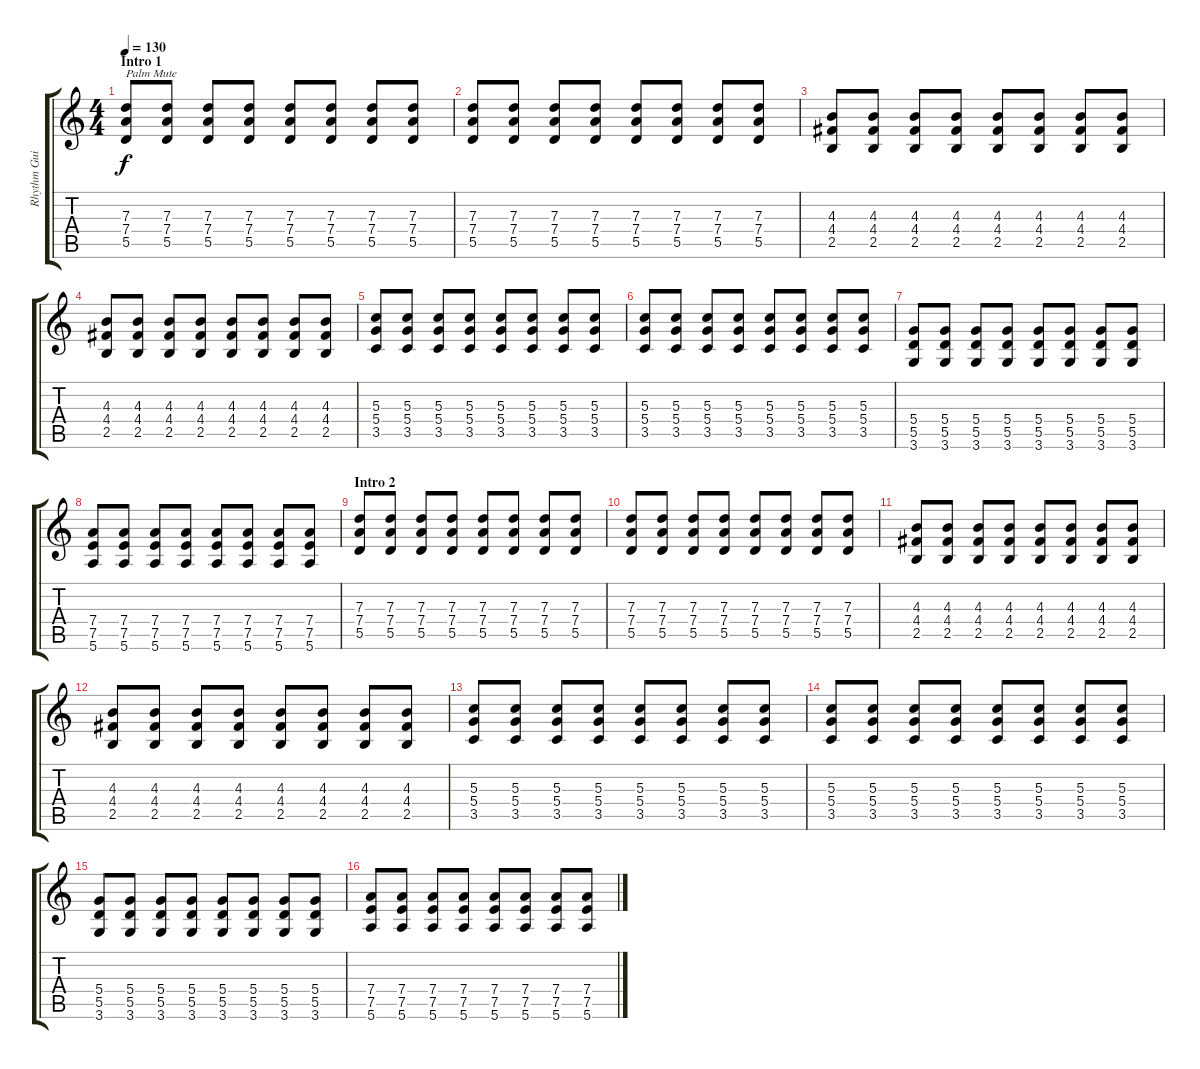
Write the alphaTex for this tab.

\track ("Rhythm Guitar" "Rhythm Gui") {instrument distortionguitar}
\staff {score tabs}
\tuning (E4 B3 G3 D3 A2 E2) {hide}
\ts (4 4)
\section ("" "Intro 1")
\tempo 130
\clef g2
\ks c
(7.3 7.4 5.5).8{txt "Palm Mute" dy f volume 10 instrument electricguitarmuted} (7.3 7.4 5.5).8 (7.3 7.4 5.5).8 (7.3 7.4 5.5).8 (7.3 7.4 5.5).8 (7.3 7.4 5.5).8 (7.3 7.4 5.5).8 (7.3 7.4 5.5).8 |
(7.3 7.4 5.5).8 (7.3 7.4 5.5).8 (7.3 7.4 5.5).8 (7.3 7.4 5.5).8 (7.3 7.4 5.5).8 (7.3 7.4 5.5).8 (7.3 7.4 5.5).8 (7.3 7.4 5.5).8 |
(4.3 4.4 2.5).8 (4.3 4.4 2.5).8 (4.3 4.4 2.5).8 (4.3 4.4 2.5).8 (4.3 4.4 2.5).8 (4.3 4.4 2.5).8 (4.3 4.4 2.5).8 (4.3 4.4 2.5).8 |
(4.3 4.4 2.5).8 (4.3 4.4 2.5).8 (4.3 4.4 2.5).8 (4.3 4.4 2.5).8 (4.3 4.4 2.5).8 (4.3 4.4 2.5).8 (4.3 4.4 2.5).8 (4.3 4.4 2.5).8 |
(5.3 5.4 3.5).8 (5.3 5.4 3.5).8 (5.3 5.4 3.5).8 (5.3 5.4 3.5).8 (5.3 5.4 3.5).8 (5.3 5.4 3.5).8 (5.3 5.4 3.5).8 (5.3 5.4 3.5).8 |
(5.3 5.4 3.5).8 (5.3 5.4 3.5).8 (5.3 5.4 3.5).8 (5.3 5.4 3.5).8 (5.3 5.4 3.5).8 (5.3 5.4 3.5).8 (5.3 5.4 3.5).8 (5.3 5.4 3.5).8 |
(5.4 5.5 3.6).8 (5.4 5.5 3.6).8 (5.4 5.5 3.6).8 (5.4 5.5 3.6).8 (5.4 5.5 3.6).8 (5.4 5.5 3.6).8 (5.4 5.5 3.6).8 (5.4 5.5 3.6).8 |
(7.4 7.5 5.6).8{volume 11 instrument distortionguitar} (7.4 7.5 5.6).8 (7.4 7.5 5.6).8 (7.4 7.5 5.6).8 (7.4 7.5 5.6).8 (7.4 7.5 5.6).8 (7.4 7.5 5.6).8 (7.4 7.5 5.6).8 |
\section ("" "Intro 2")
(7.3 7.4 5.5).8 (7.3 7.4 5.5).8 (7.3 7.4 5.5).8 (7.3 7.4 5.5).8 (7.3 7.4 5.5).8 (7.3 7.4 5.5).8 (7.3 7.4 5.5).8 (7.3 7.4 5.5).8 |
(7.3 7.4 5.5).8 (7.3 7.4 5.5).8 (7.3 7.4 5.5).8 (7.3 7.4 5.5).8 (7.3 7.4 5.5).8 (7.3 7.4 5.5).8 (7.3 7.4 5.5).8 (7.3 7.4 5.5).8 |
(4.3 4.4 2.5).8 (4.3 4.4 2.5).8 (4.3 4.4 2.5).8 (4.3 4.4 2.5).8 (4.3 4.4 2.5).8 (4.3 4.4 2.5).8 (4.3 4.4 2.5).8 (4.3 4.4 2.5).8 |
(4.3 4.4 2.5).8 (4.3 4.4 2.5).8 (4.3 4.4 2.5).8 (4.3 4.4 2.5).8 (4.3 4.4 2.5).8 (4.3 4.4 2.5).8 (4.3 4.4 2.5).8 (4.3 4.4 2.5).8 |
(5.3 5.4 3.5).8 (5.3 5.4 3.5).8 (5.3 5.4 3.5).8 (5.3 5.4 3.5).8 (5.3 5.4 3.5).8 (5.3 5.4 3.5).8 (5.3 5.4 3.5).8 (5.3 5.4 3.5).8 |
(5.3 5.4 3.5).8 (5.3 5.4 3.5).8 (5.3 5.4 3.5).8 (5.3 5.4 3.5).8 (5.3 5.4 3.5).8 (5.3 5.4 3.5).8 (5.3 5.4 3.5).8 (5.3 5.4 3.5).8 |
(5.4 5.5 3.6).8 (5.4 5.5 3.6).8 (5.4 5.5 3.6).8 (5.4 5.5 3.6).8 (5.4 5.5 3.6).8 (5.4 5.5 3.6).8 (5.4 5.5 3.6).8 (5.4 5.5 3.6).8 |
(7.4 7.5 5.6).8 (7.4 7.5 5.6).8 (7.4 7.5 5.6).8 (7.4 7.5 5.6).8 (7.4 7.5 5.6).8 (7.4 7.5 5.6).8 (7.4 7.5 5.6).8 (7.4 7.5 5.6).8
